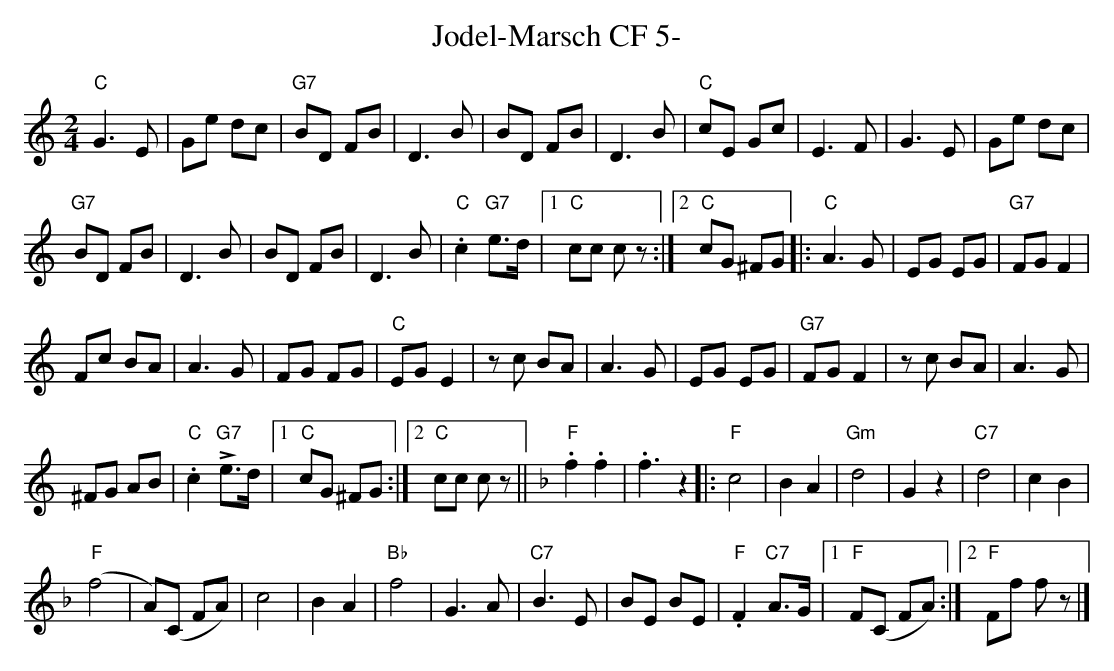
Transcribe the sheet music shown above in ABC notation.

X:1
T:Jodel-Marsch CF 5-
M:2/4
L:1/8
K:Cmaj
"C"G3E | Ge dc | "G7"BD FB | D3B | BD FB | D3 B | "C"cE Gc | E3F | G3E | Ge dc |
"G7"BD FB | D3B | BD FB | D3B | "C".c2 "G7"e>d |1 "C"cc cz :|2 "C"cG ^FG |: "C"A3G | EG EG | "G7"FG F2 |
Fc BA | A3 G | FG FG | "C"EG E2 | zc BA | A3G | EG EG | "G7"FG F2 | zc BA | A3G |
^FG AB | "C".c2 "G7"Le>d |1 "C"cG ^FG :|2 "C"cc cz || [K:Fmaj] "F".f2.f2 | .f3 z2 |: "F"c4 | B2A2 | "Gm"d4 | G2z2 | "C7"d4 | c2B2 |
("F"f4 | A)(C FA) | c4 | B2A2 | "Bb"f4 | G3A | "C7"B3E | BE BE | "F".F2 "C7"A>G |1 "F"F(C FA) :|2 "F"Ff fz |]
